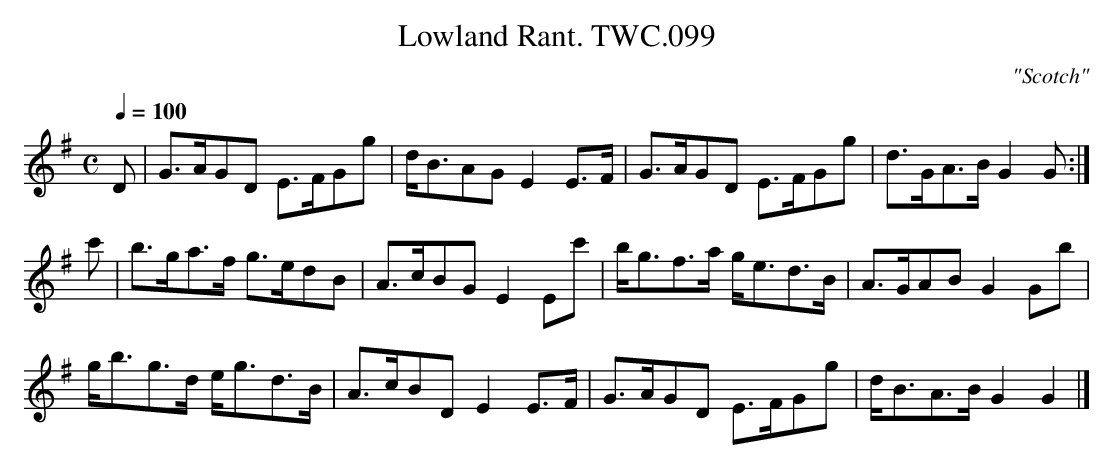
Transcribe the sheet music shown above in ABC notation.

X:1
T:Lowland Rant. TWC.099
M:C
L:1/8
Q:1/4=100
C:"Scotch"
K:G
D|G>AGD E>FGg|d<BAG E2 E>F|G>AGD E>FGg|d>GA>B G2G:|
c'|b>ga>f g>edB|A>cBGE2Ec'|b<gf>a g<ed>B|A>GAB G2Gb|
g<bg>d e<gd>B|A>cBDE2E>F|G>AGD E>FGg|d<BA>BG2G2|]
